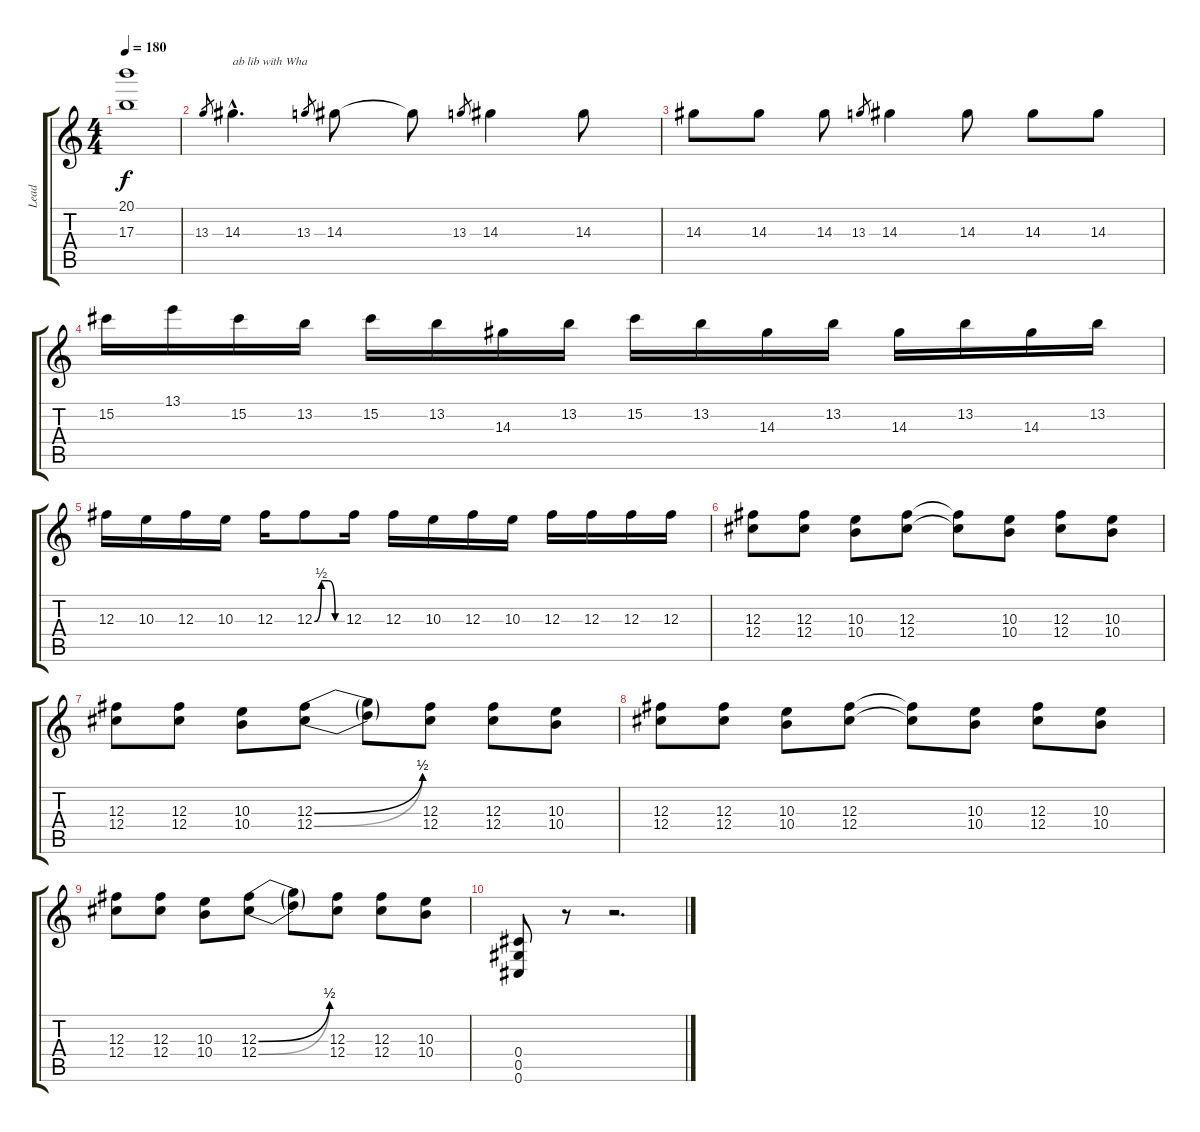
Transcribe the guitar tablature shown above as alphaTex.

\track ("Lead" "Lead") {instrument distortionguitar}
\staff {score tabs}
\tuning (Eb4 Bb3 Gb3 Db3 Ab2 Db2) {hide}
\ts (4 4)
\tempo 180
\clef g2
\ks c
(20.1{t} 17.3{t}).1{dy f} |
13.3.8{gr} 14.3{hac}.4{d txt "ab lib with Wha"} 13.3.8{gr} 14.3.8 14.3{t}.8 13.3.8{gr} 14.3.4 14.3.8 |
14.3.8 14.3.8 14.3.8 13.3.8{gr} 14.3.4 14.3.8 14.3.8 14.3.8 |
15.2.16 13.1.16 15.2.16 13.2.16 15.2.16 13.2.16 14.3.16 13.2.16 15.2.16 13.2.16 14.3.16 13.2.16 14.3.16 13.2.16 14.3.16 13.2.16 |
12.3.16 10.3.16 12.3.16 10.3.16 12.3.16 12.3{be (custom 0 0 15 2 30 2 45 0 60 0)}.8 12.3.16 12.3.16 10.3.16 12.3.16 10.3.16 12.3.16 12.3.16 12.3.16 12.3.16 |
(12.3 12.4).8 (12.3 12.4).8 (10.3 10.4).8 (12.3 12.4).8 (12.3{t} 12.4{t}).8 (10.3 10.4).8 (12.3 12.4).8 (10.3 10.4).8 |
(12.3 12.4).8 (12.3 12.4).8 (10.3 10.4).8 (12.3{be (bend 0 0 60 2)} 12.4{be (bend 0 0 60 2)}).8 (12.3{t} 12.4{t}).8 (12.3 12.4).8 (12.3 12.4).8 (10.3 10.4).8 |
(12.3 12.4).8 (12.3 12.4).8 (10.3 10.4).8 (12.3 12.4).8 (12.3{t} 12.4{t}).8 (10.3 10.4).8 (12.3 12.4).8 (10.3 10.4).8 |
(12.3 12.4).8 (12.3 12.4).8 (10.3 10.4).8 (12.3{be (bend 0 0 60 2)} 12.4{be (bend 0 0 60 2)}).8 (12.3{t} 12.4{t}).8 (12.3 12.4).8 (12.3 12.4).8 (10.3 10.4).8 |
(0.4 0.5 0.6).8 r.8 r.2{d}
